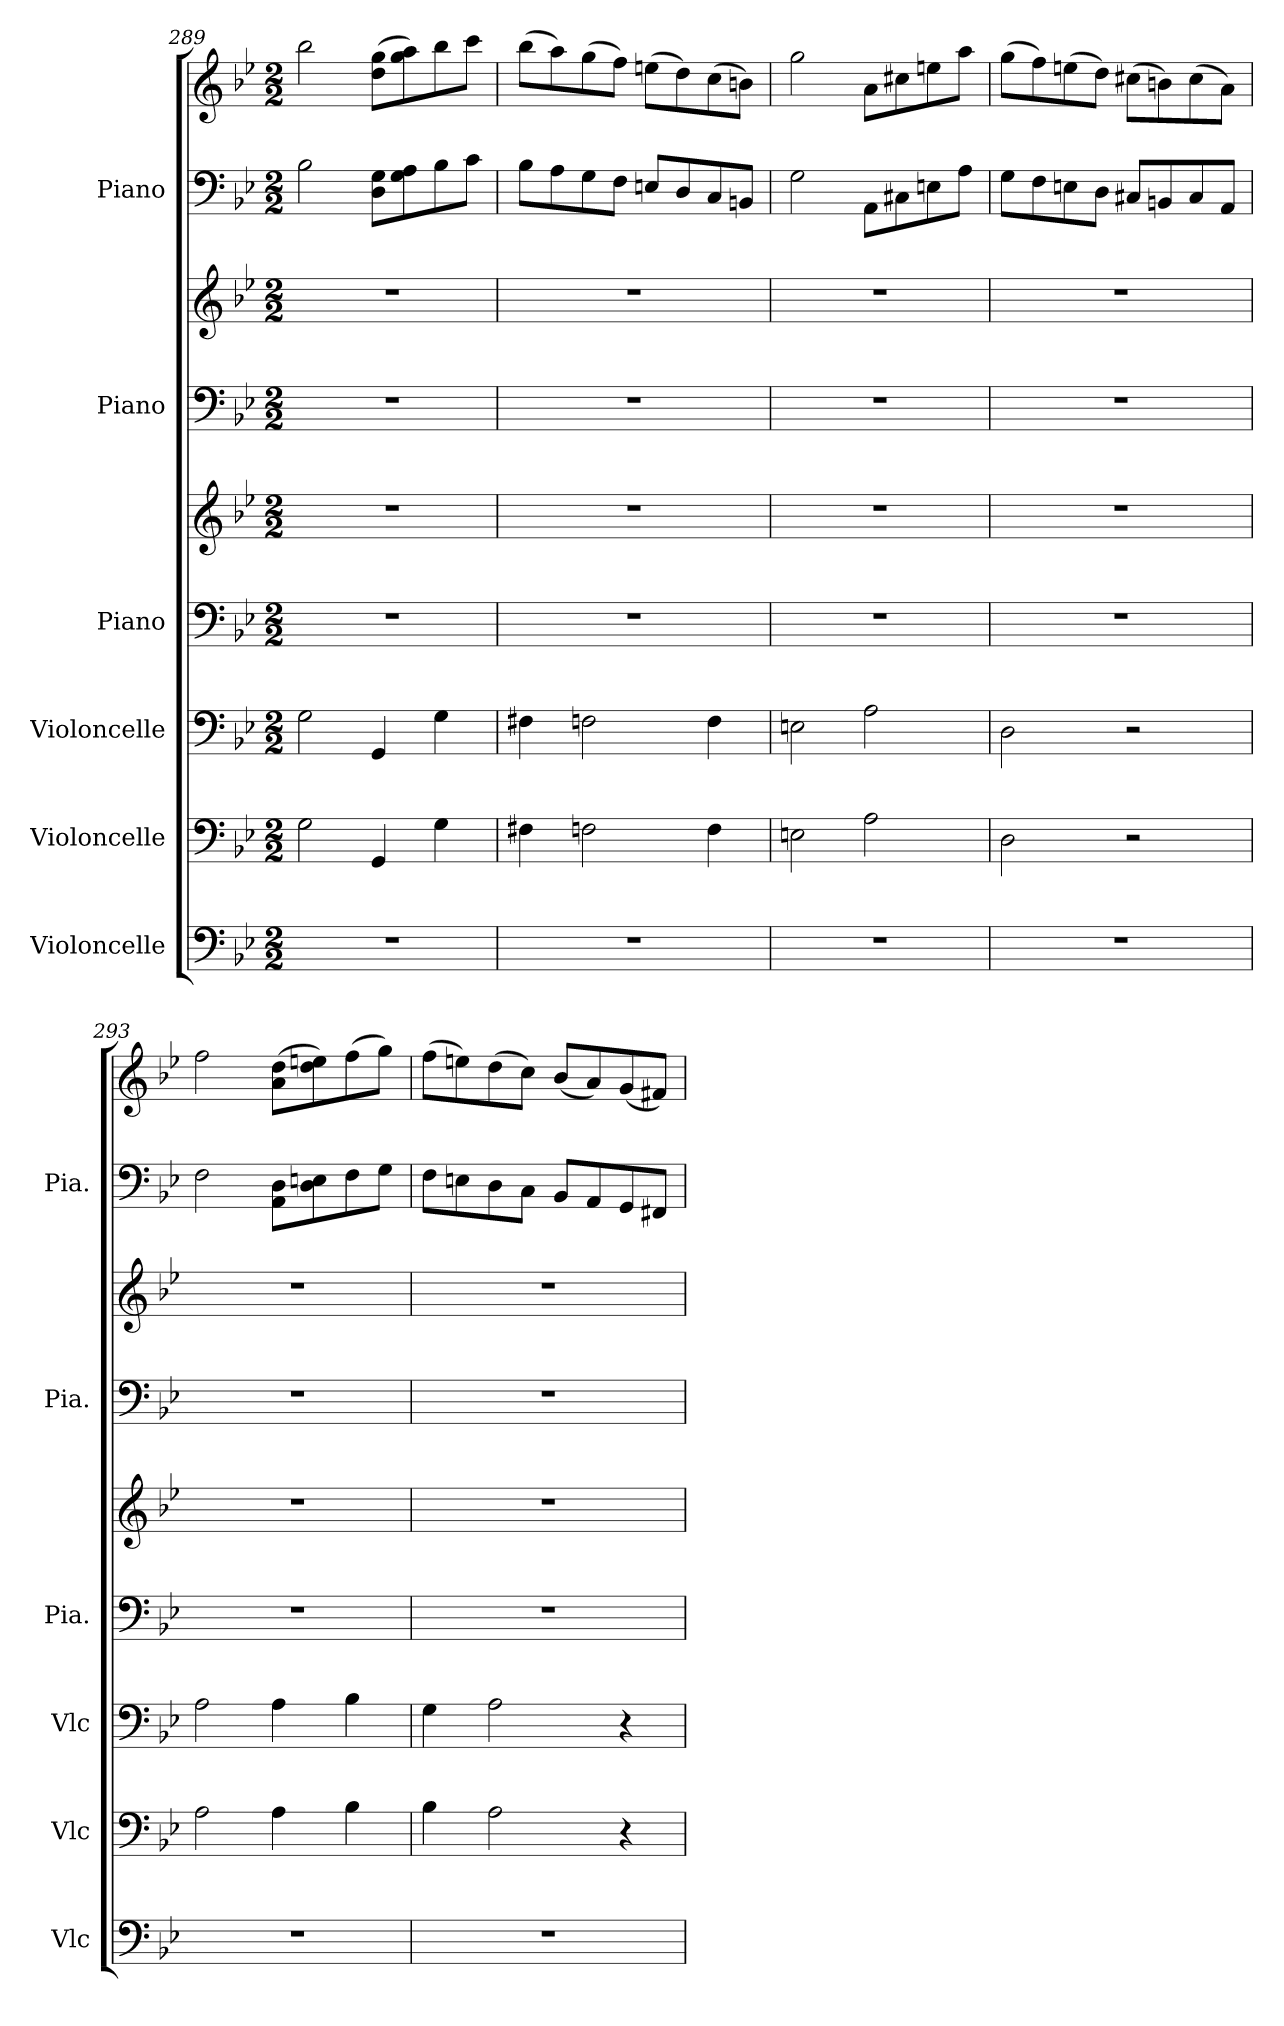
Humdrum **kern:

**kern	**kern	**kern	**kern	**kern	**kern	**kern	**kern	**kern
*part6	*part5	*part4	*part3	*part3	*part2	*part2	*part1	*part1
*staff9	*staff8	*staff7	*staff6	*staff5	*staff4	*staff3	*staff2	*staff1
*I"Violoncelle	*I"Violoncelle	*I"Violoncelle	*I"Piano	*	*I"Piano	*	*I"Piano	*
*I'Vlc	*I'Vlc	*I'Vlc	*I'Pia.	*	*I'Pia.	*	*I'Pia.	*
*clefF4	*clefF4	*clefF4	*clefF4	*clefG2	*clefF4	*clefG2	*clefF4	*clefG2
*k[b-e-]	*k[b-e-]	*k[b-e-]	*k[b-e-]	*k[b-e-]	*k[b-e-]	*k[b-e-]	*k[b-e-]	*k[b-e-]
*M2/2	*M2/2	*M2/2	*M2/2	*M2/2	*M2/2	*M2/2	*M2/2	*M2/2
=289	=289	=289	=289	=289	=289	=289	=289	=289
1r	2G\	2G\	1r	1r	1r	1r	2B-\	2bb-\
.	4GG/	4GG/	.	.	.	.	8D\ 8G\L	(>8dd\ 8gg\L
.	.	.	.	.	.	.	8G\ 8A\	8gg\ 8aa\)
.	4G\	4G\	.	.	.	.	8B-\	8bb-\
.	.	.	.	.	.	.	8c\J	8ccc\J
=290	=290	=290	=290	=290	=290	=290	=290	=290
1r	4F#X\	4F#X\	1r	1r	1r	1r	8B-\L	(>8bb-\L
.	.	.	.	.	.	.	8A\	8aa\)
.	2Fn\	2Fn\	.	.	.	.	8G\	(>8gg\
.	.	.	.	.	.	.	8F\J	8ff\J)
.	.	.	.	.	.	.	8En/L	(>8een\L
.	.	.	.	.	.	.	8D/	8dd\)
.	4F\	4F\	.	.	.	.	8C/	(>8cc\
.	.	.	.	.	.	.	8BBn/J	8bn\J)
=291	=291	=291	=291	=291	=291	=291	=291	=291
1r	2En\	2En\	1r	1r	1r	1r	2G\	2gg\
.	2A\	2A\	.	.	.	.	8AA\L	8a\L
.	.	.	.	.	.	.	8C#X\	8cc#X\
.	.	.	.	.	.	.	8En\	8een\
.	.	.	.	.	.	.	8A\J	8aa\J
!!LO:PB:g=z
=292	=292	=292	=292	=292	=292	=292	=292	=292
1r	2D\	2D\	1r	1r	1r	1r	8G\L	(>8gg\L
.	.	.	.	.	.	.	8F\	8ff\)
.	.	.	.	.	.	.	8En\	(>8een\
.	.	.	.	.	.	.	8D\J	8dd\J)
.	2r	2r	.	.	.	.	8C#X/L	(>8cc#X\L
.	.	.	.	.	.	.	8BBn/	8bn\)
.	.	.	.	.	.	.	8C#/	(>8cc#\
.	.	.	.	.	.	.	8AA/J	8a\J)
=293	=293	=293	=293	=293	=293	=293	=293	=293
1r	2A\	2A\	1r	1r	1r	1r	2F\	2ff\
.	4A\	4A\	.	.	.	.	8AA\ 8D\L	(>8a\ 8dd\L
.	.	.	.	.	.	.	8D\ 8En\	8dd\ 8een\)
.	4B-\	4B-\	.	.	.	.	8F\	(>8ff\
.	.	.	.	.	.	.	8G\J	8gg\J)
=294	=294	=294	=294	=294	=294	=294	=294	=294
1r	4B-\	4G\	1r	1r	1r	1r	8F\L	(>8ff\L
.	.	.	.	.	.	.	8En\	8een\)
.	2A\	2A\	.	.	.	.	8D\	(>8dd\
.	.	.	.	.	.	.	8C\J	8cc\J)
.	.	.	.	.	.	.	8BB-/L	(<8b-/L
.	.	.	.	.	.	.	8AA/	8a/)
.	4r	4r	.	.	.	.	8GG/	(<8g/
.	.	.	.	.	.	.	8FF#X/J	8f#X/J)
=	=	=	=	=	=	=	=	=
*-	*-	*-	*-	*-	*-	*-	*-	*-
